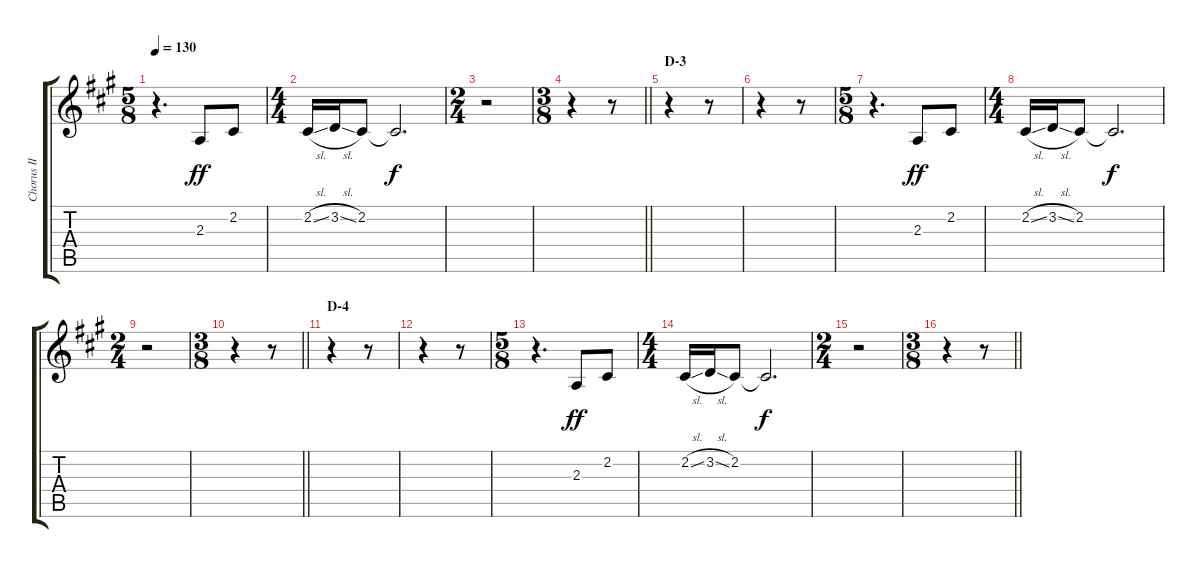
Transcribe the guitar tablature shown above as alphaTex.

\track ("Chorus II" "Chorus II") {instrument voiceoohs}
\staff {score tabs}
\tuning (E4 B3 G3 D3 A2 E2) {hide}
\ts (5 8)
\tempo 130
\clef g2
\ks a
r.4{d dy f} 2.3.8{dy ff} 2.2.8 |
\ts (4 4)
2.2{sl}.16 3.2{sl}.16 2.2.8 2.2{t}.2{d dy f} |
\ts (2 4)
r.2 |
\ts (3 8)
\barLineRight lightlight
r.4 r.8 |
\section ("" "D-3")
r.4 r.8 |
r.4 r.8 |
\ts (5 8)
r.4{d} 2.3.8{dy ff} 2.2.8 |
\ts (4 4)
2.2{sl}.16 3.2{sl}.16 2.2.8 2.2{t}.2{d dy f} |
\ts (2 4)
r.2 |
\ts (3 8)
\barLineRight lightlight
r.4 r.8 |
\section ("" "D-4")
r.4 r.8 |
r.4 r.8 |
\ts (5 8)
r.4{d} 2.3.8{dy ff} 2.2.8 |
\ts (4 4)
2.2{sl}.16 3.2{sl}.16 2.2.8 2.2{t}.2{d dy f} |
\ts (2 4)
r.2 |
\ts (3 8)
\barLineRight lightlight
r.4 r.8
